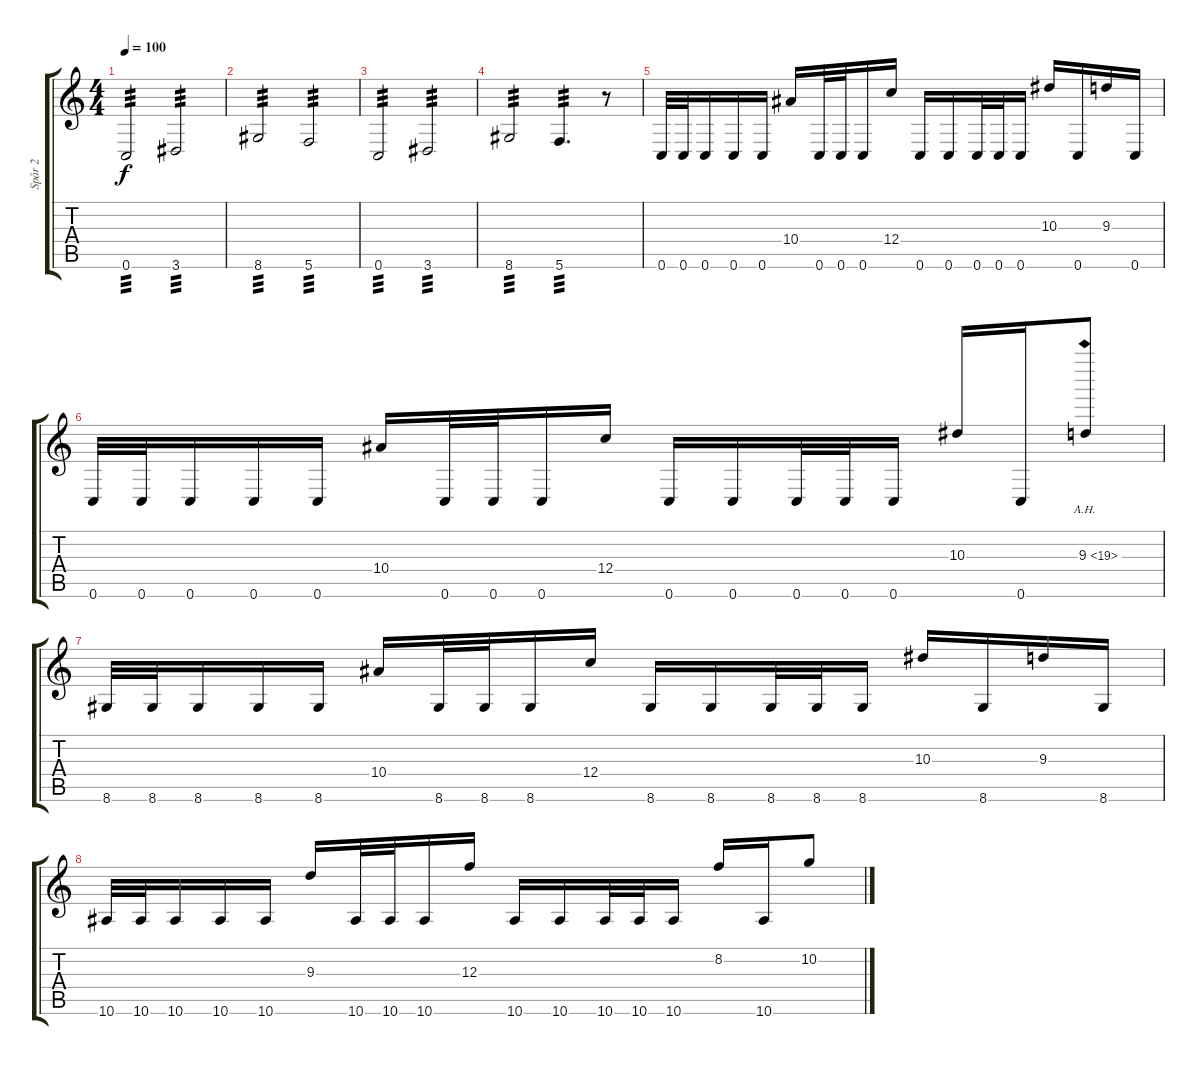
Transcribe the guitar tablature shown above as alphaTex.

\track ("Spår 2" "Spår 2") {instrument distortionguitar}
\staff {score tabs}
\tuning (D4 A3 F3 C3 G2 C2) {hide}
\ts (4 4)
\tempo 100
\clef g2
\ks c
0.6.2{tp 3 dy f} 3.6.2{tp 3} |
8.6.2{tp 3} 5.6.2{tp 3} |
0.6.2{tp 3} 3.6.2{tp 3} |
8.6.2{tp 3} 5.6.4{d tp 3} r.8 |
0.6.32 0.6.32 0.6.16 0.6.16 0.6.16 10.4.16 0.6.32 0.6.32 0.6.16 12.4.16 0.6.16 0.6.16 0.6.32 0.6.32 0.6.16 10.3.16 0.6.16 9.3.16 0.6.16 |
0.6.32 0.6.32 0.6.16 0.6.16 0.6.16 10.4.16 0.6.32 0.6.32 0.6.16 12.4.16 0.6.16 0.6.16 0.6.32 0.6.32 0.6.16 10.3.16 0.6.16 9.3{ah 10}.8 |
8.6.32 8.6.32 8.6.16 8.6.16 8.6.16 10.4.16 8.6.32 8.6.32 8.6.16 12.4.16 8.6.16 8.6.16 8.6.32 8.6.32 8.6.16 10.3.16 8.6.16 9.3.16 8.6.16 |
10.6.32 10.6.32 10.6.16 10.6.16 10.6.16 9.3.16 10.6.32 10.6.32 10.6.16 12.3.16 10.6.16 10.6.16 10.6.32 10.6.32 10.6.16 8.2.16 10.6.16 10.2.8
